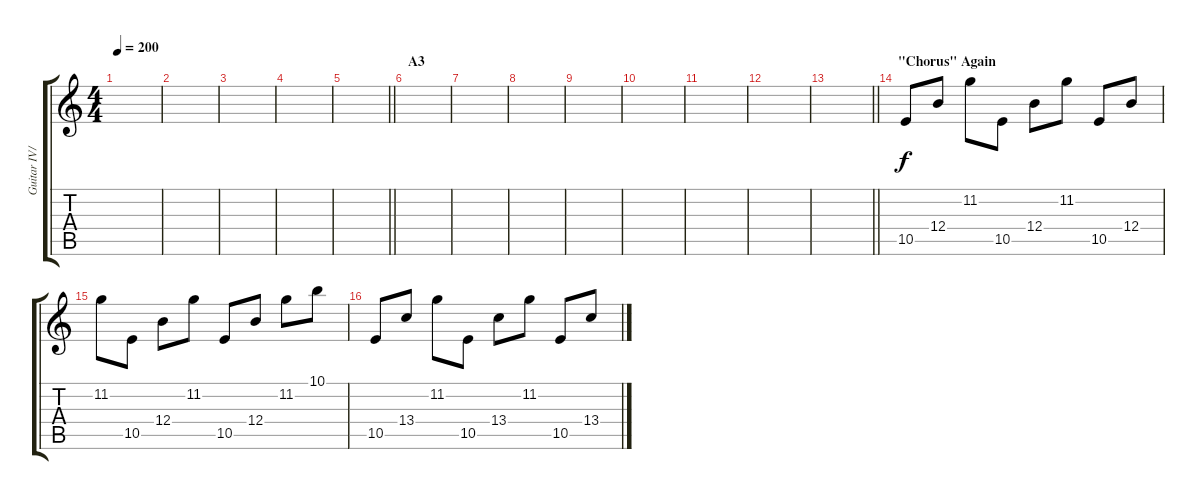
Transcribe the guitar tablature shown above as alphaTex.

\track ("Guitar IV/Keys" "Guitar IV/") {instrument distortionguitar}
\staff {score tabs}
\tuning (Db4 Ab3 E3 B2 Gb2 Db2) {hide}
\ts (4 4)
\tempo 200
\clef g2
\ks c
|
|
|
|
\barLineRight lightlight
|
\section ("" "A3")
|
|
|
|
|
|
|
\barLineRight lightlight
|
\section ("" "\"Chorus\" Again")
10.5.8{volume 13 balance 12 instrument distortionguitar} 12.4.8 11.2.8 10.5.8 12.4.8 11.2.8 10.5.8 12.4.8 |
11.2.8 10.5.8 12.4.8 11.2.8 10.5.8 12.4.8 11.2.8 10.1.8 |
10.5.8 13.4.8 11.2.8 10.5.8 13.4.8 11.2.8 10.5.8 13.4.8
